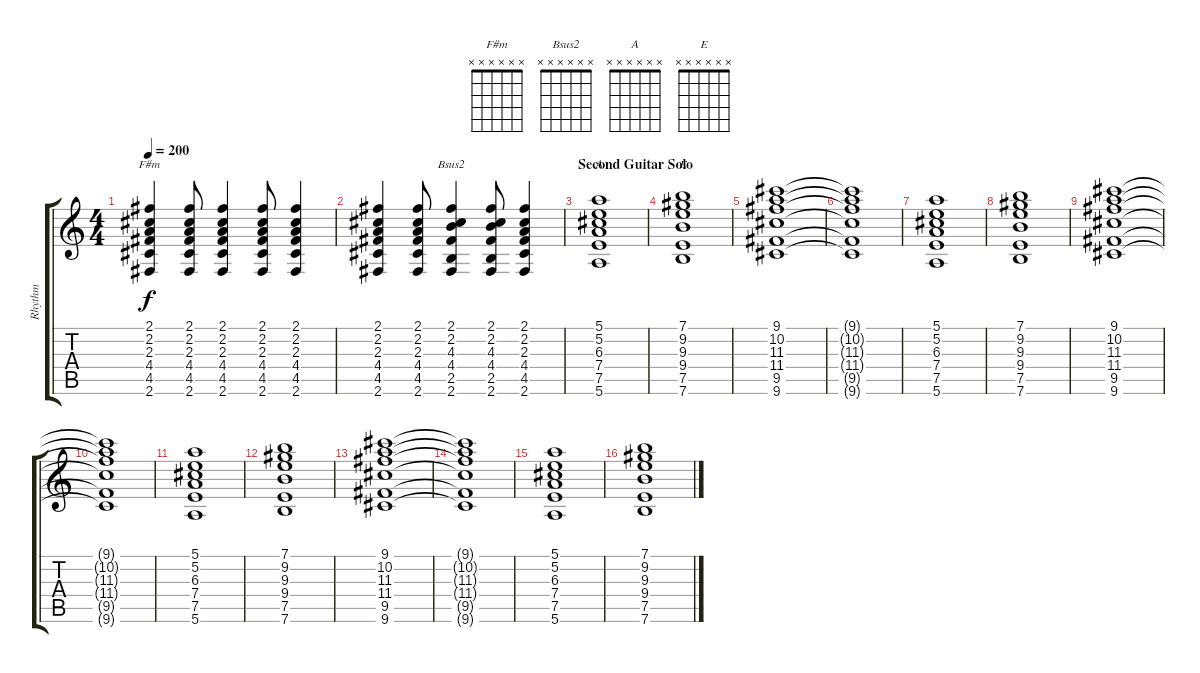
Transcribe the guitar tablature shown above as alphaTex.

\track ("Rhythm" "Rhythm") {instrument overdrivenguitar}
\staff {score tabs}
\tuning (E4 B3 G3 D3 A2 E2) {hide}
\chord ("F#m" x x x x x x)
\chord ("Bsus2" x x x x x x)
\chord ("A" x x x x x x)
\chord ("E" x x x x x x)
\ts (4 4)
\tempo 200
\clef g2
\ks c
(2.1 2.2 2.3 4.4 4.5 2.6).4{ch "F#m" dy f} (2.1 2.2 2.3 4.4 4.5 2.6).8 (2.1 2.2 2.3 4.4 4.5 2.6).4 (2.1 2.2 2.3 4.4 4.5 2.6).8 (2.1 2.2 2.3 4.4 4.5 2.6).4 |
(2.1 2.2 2.3 4.4 4.5 2.6).4 (2.1 2.2 2.3 4.4 4.5 2.6).8 (2.1 2.2 4.3 4.4 2.5 2.6).4{ch "Bsus2"} (2.1 2.2 4.3 4.4 2.5 2.6).8 (2.1 2.2 2.3 4.4 4.5 2.6).4 |
\section ("" "Second Guitar Solo")
(5.1 5.2 6.3 7.4 7.5 5.6).1{ch "A"} |
(7.1 9.2 9.3 9.4 7.5 7.6).1{ch "E"} |
(9.1 10.2 11.3 11.4 9.5 9.6).1 |
(9.1{t} 10.2{t} 11.3{t} 11.4{t} 9.5{t} 9.6{t}).1 |
(5.1 5.2 6.3 7.4 7.5 5.6).1 |
(7.1 9.2 9.3 9.4 7.5 7.6).1 |
(9.1 10.2 11.3 11.4 9.5 9.6).1 |
(9.1{t} 10.2{t} 11.3{t} 11.4{t} 9.5{t} 9.6{t}).1 |
(5.1 5.2 6.3 7.4 7.5 5.6).1 |
(7.1 9.2 9.3 9.4 7.5 7.6).1 |
(9.1 10.2 11.3 11.4 9.5 9.6).1 |
(9.1{t} 10.2{t} 11.3{t} 11.4{t} 9.5{t} 9.6{t}).1 |
(5.1 5.2 6.3 7.4 7.5 5.6).1 |
(7.1 9.2 9.3 9.4 7.5 7.6).1
